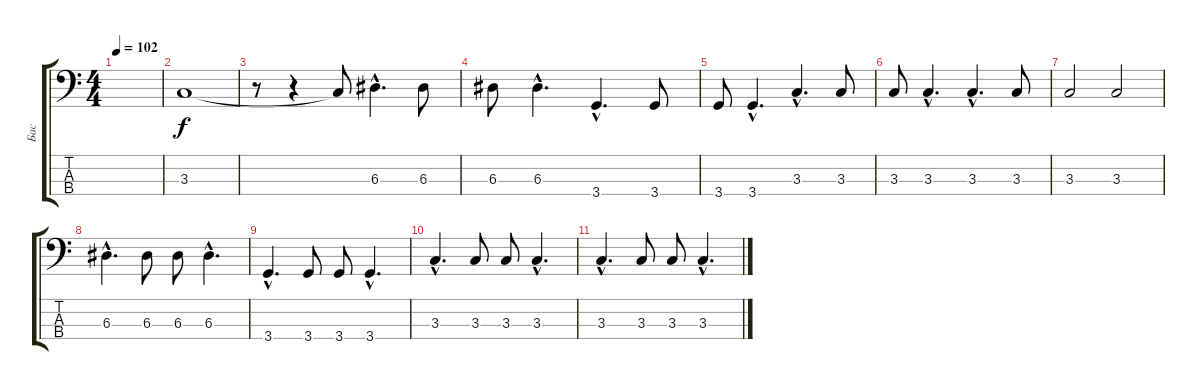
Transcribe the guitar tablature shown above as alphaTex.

\track ("Бас" "Бас") {instrument electricbassfinger}
\staff {score tabs}
\tuning (G2 D2 A1 E1) {hide}
\ts (4 4)
\tempo 102
\clef f4
\ks c
|
3.3.1 |
r.8 r.4 3.3{t}.8 6.3{hac}.4{d} 6.3.8 |
6.3.8 6.3{hac}.4{d} 3.4{hac}.4{d} 3.4.8 |
3.4.8 3.4{hac}.4{d} 3.3{hac}.4{d} 3.3.8 |
3.3.8 3.3{hac}.4{d} 3.3{hac}.4{d} 3.3.8 |
3.3.2 3.3.2 |
6.3{hac}.4{d} 6.3.8 6.3.8 6.3{hac}.4{d} |
3.4{hac}.4{d} 3.4.8 3.4.8 3.4{hac}.4{d} |
3.3{hac}.4{d} 3.3.8 3.3.8 3.3{hac}.4{d} |
3.3{hac}.4{d} 3.3.8 3.3.8 3.3{hac}.4{d}
